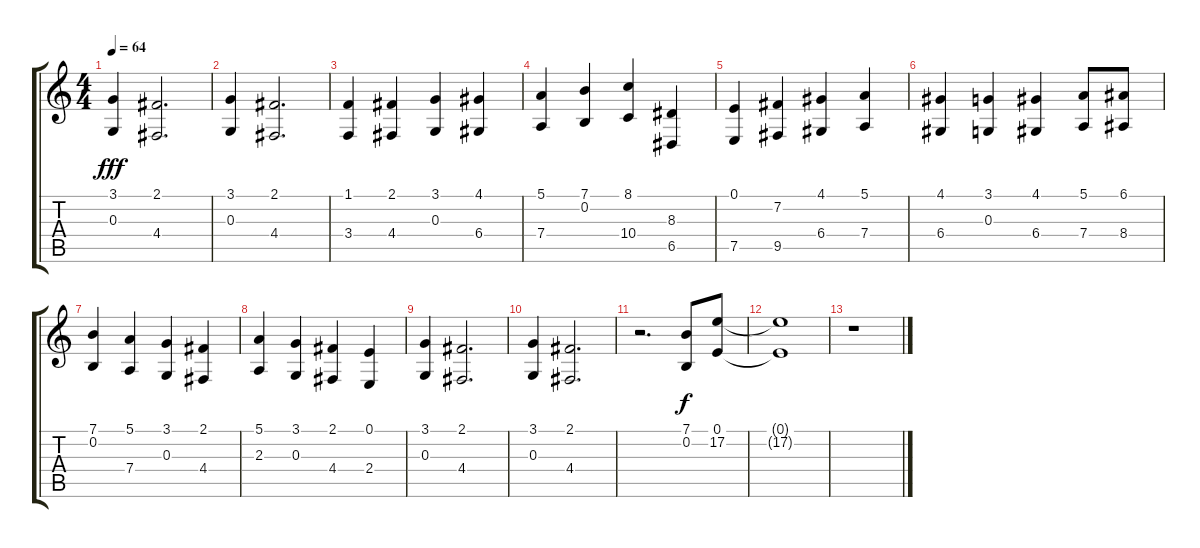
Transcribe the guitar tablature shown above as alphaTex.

\track "" {instrument synthvoice}
\staff {score tabs}
\tuning (E4 B3 G3 D3 A2 E2) {hide}
\ts (4 4)
\tempo 64
\clef g2
\ks c
(3.1 0.3).4{dy fff} (2.1 4.4).2{d} |
(3.1 0.3).4 (2.1 4.4).2{d} |
(1.1 3.4).4 (2.1 4.4).4 (3.1 0.3).4 (4.1 6.4).4 |
(5.1 7.4).4 (7.1 0.2).4 (8.1 10.4).4 (8.3 6.5).4 |
(0.1 7.5).4 (7.2 9.5).4 (4.1 6.4).4 (5.1 7.4).4 |
(4.1 6.4).4 (3.1 0.3).4 (4.1 6.4).4 (5.1 7.4).8 (6.1 8.4).8 |
(7.1 0.2).4 (5.1 7.4).4 (3.1 0.3).4 (2.1 4.4).4 |
(5.1 2.3).4 (3.1 0.3).4 (2.1 4.4).4 (0.1 2.4).4 |
(3.1 0.3).4 (2.1 4.4).2{d} |
(3.1 0.3).4 (2.1 4.4).2{d} |
r.2{d} (7.1 0.2).8{dy f} (0.1 17.2).8 |
(0.1{t} 17.2{t}).1 |
r.1
